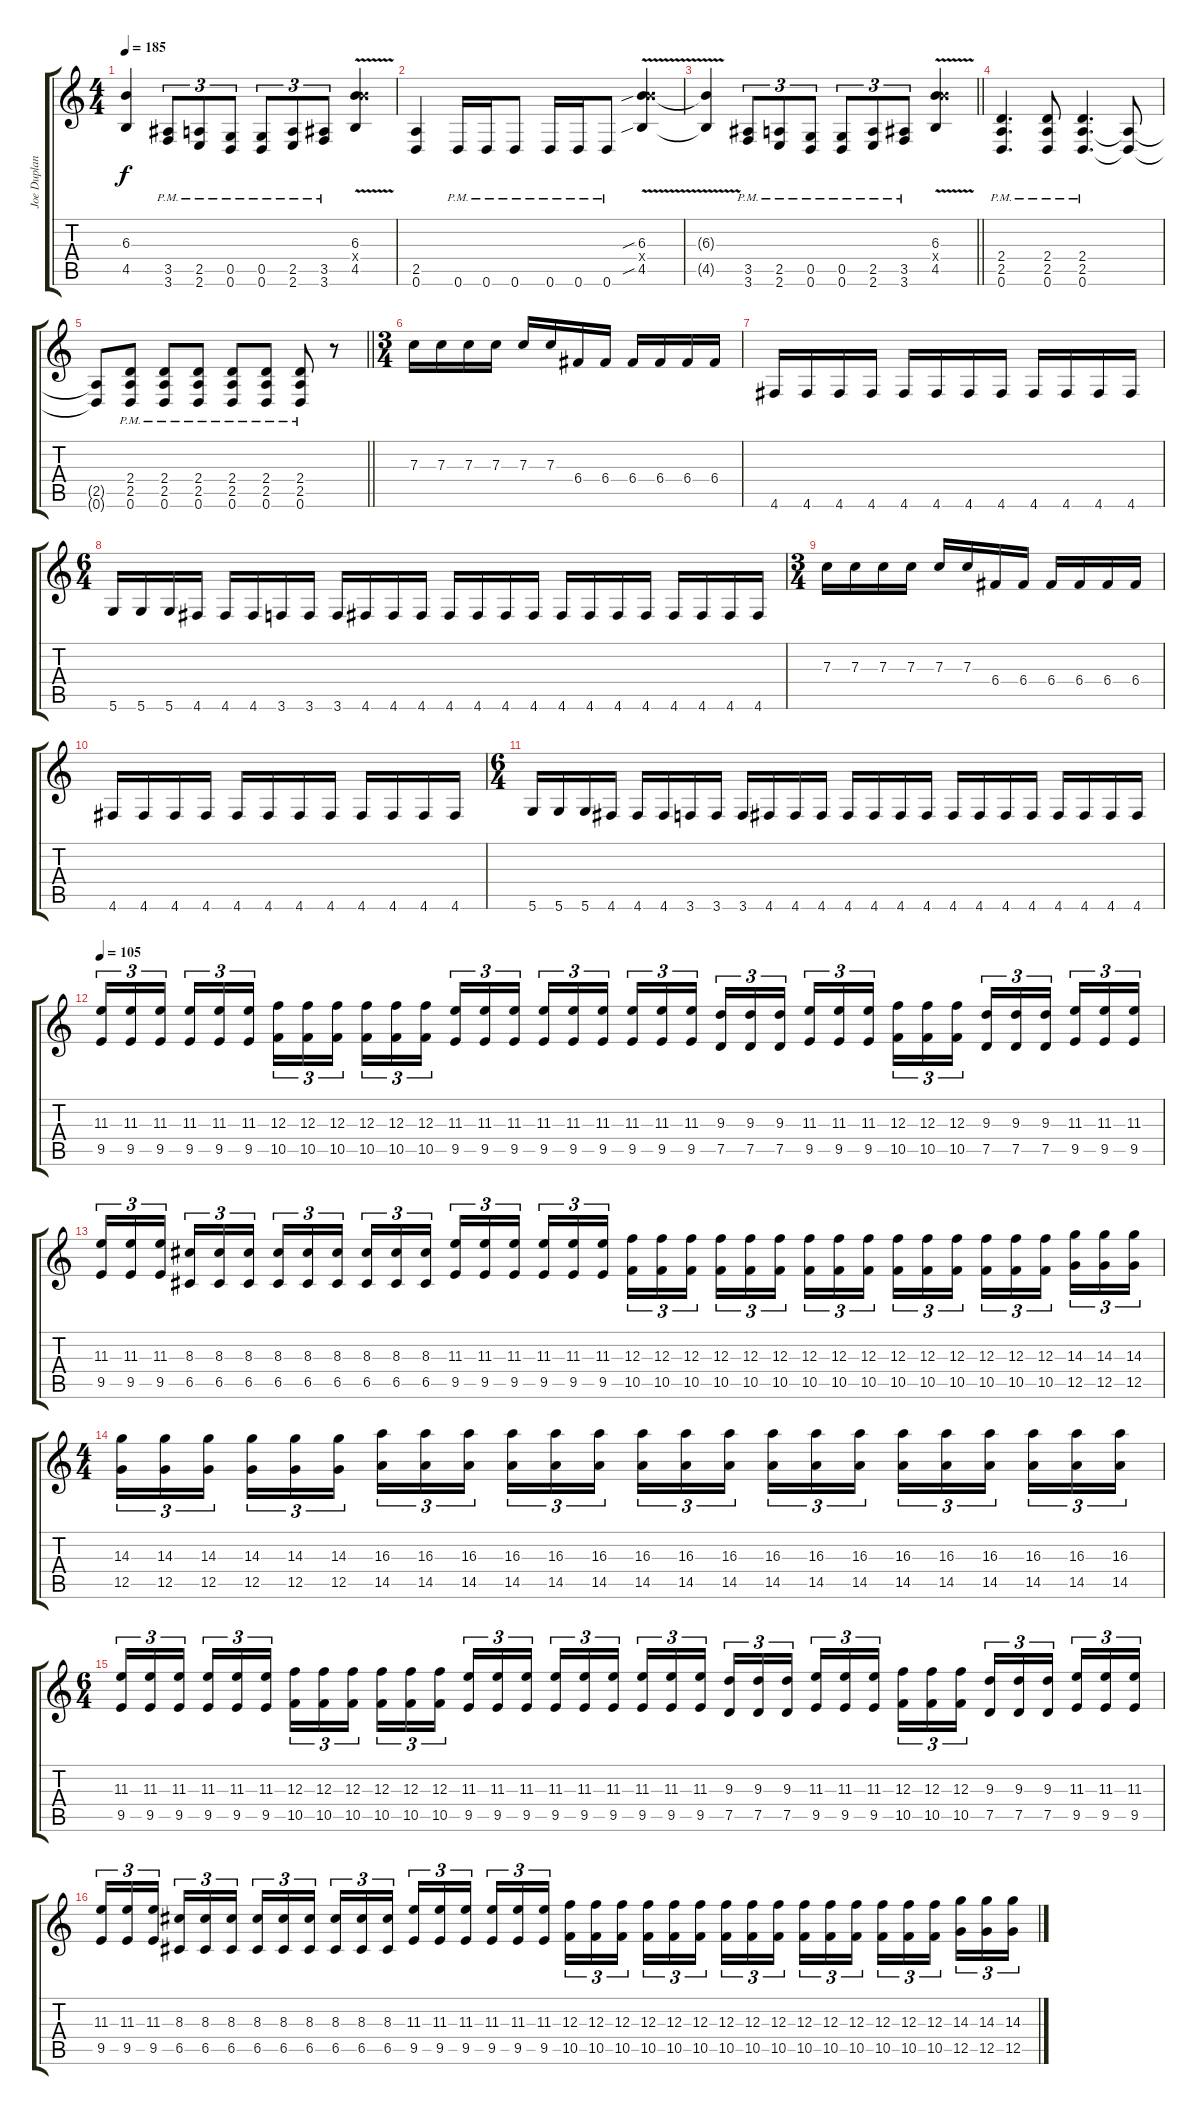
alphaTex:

\track ("Joe Duplantier" "Joe Duplan") {instrument distortionguitar}
\staff {score tabs}
\tuning (D4 A3 F3 C3 G2 D2) {hide}
\ts (4 4)
\tempo 185
\clef g2
\ks c
(6.3{t} 4.5{t}).4{dy f} (3.5{pm} 3.6{pm}).8{tu (3 2)} (2.5{pm} 2.6{pm}).8{tu (3 2)} (0.5{pm} 0.6{pm}).8{tu (3 2)} (0.5{pm} 0.6{pm}).8{tu (3 2)} (2.5{pm} 2.6{pm}).8{tu (3 2)} (3.5{pm} 3.6{pm}).8{tu (3 2)} (6.3{v} 11.4{x} 4.5{v}).4 |
(2.5 0.6).4 0.6{pm}.16 0.6{pm}.16 0.6{pm}.8 0.6{pm}.16 0.6{pm}.16 0.6{pm}.8 (6.3{v sib} 11.4{x} 4.5{v sib}).4 |
\barLineRight lightlight
(6.3{t} 4.5{t}).4 (3.5{pm} 3.6{pm}).8{tu (3 2)} (2.5{pm} 2.6{pm}).8{tu (3 2)} (0.5{pm} 0.6{pm}).8{tu (3 2)} (0.5{pm} 0.6{pm}).8{tu (3 2)} (2.5{pm} 2.6{pm}).8{tu (3 2)} (3.5{pm} 3.6{pm}).8{tu (3 2)} (6.3{v} 11.4{x} 4.5{v}).4 |
(2.4{pm} 2.5{pm} 0.6{pm}).4{d} (2.4{pm} 2.5{pm} 0.6{pm}).8 (2.4{pm} 2.5{pm} 0.6{pm}).4{d} (2.5{t} 0.6{t}).8 |
\barLineRight lightlight
(2.5{t} 0.6{t}).8 (2.4{pm} 2.5{pm} 0.6{pm}).8 (2.4{pm} 2.5{pm} 0.6{pm}).8 (2.4{pm} 2.5{pm} 0.6{pm}).8 (2.4{pm} 2.5{pm} 0.6{pm}).8 (2.4{pm} 2.5{pm} 0.6{pm}).8 (2.4{pm} 2.5{pm} 0.6{pm}).8 r.8 |
\ts (3 4)
7.3.16 7.3.16 7.3.16 7.3.16 7.3.16 7.3.16 6.4.16 6.4.16 6.4.16 6.4.16 6.4.16 6.4.16 |
4.6.16 4.6.16 4.6.16 4.6.16 4.6.16 4.6.16 4.6.16 4.6.16 4.6.16 4.6.16 4.6.16 4.6.16 |
\ts (6 4)
5.6.16 5.6.16 5.6.16 4.6.16 4.6.16 4.6.16 3.6.16 3.6.16 3.6.16 4.6.16 4.6.16 4.6.16 4.6.16 4.6.16 4.6.16 4.6.16 4.6.16 4.6.16 4.6.16 4.6.16 4.6.16 4.6.16 4.6.16 4.6.16 |
\ts (3 4)
7.3.16 7.3.16 7.3.16 7.3.16 7.3.16 7.3.16 6.4.16 6.4.16 6.4.16 6.4.16 6.4.16 6.4.16 |
4.6.16 4.6.16 4.6.16 4.6.16 4.6.16 4.6.16 4.6.16 4.6.16 4.6.16 4.6.16 4.6.16 4.6.16 |
\ts (6 4)
5.6.16 5.6.16 5.6.16 4.6.16 4.6.16 4.6.16 3.6.16 3.6.16 3.6.16 4.6.16 4.6.16 4.6.16 4.6.16 4.6.16 4.6.16 4.6.16 4.6.16 4.6.16 4.6.16 4.6.16 4.6.16 4.6.16 4.6.16 4.6.16 |
\tempo 105
(11.3 9.5).16{tu (3 2)} (11.3 9.5).16{tu (3 2)} (11.3 9.5).16{tu (3 2) beam splitsecondary} (11.3 9.5).16{tu (3 2)} (11.3 9.5).16{tu (3 2)} (11.3 9.5).16{tu (3 2) beam splitsecondary} (12.3 10.5).16{tu (3 2)} (12.3 10.5).16{tu (3 2)} (12.3 10.5).16{tu (3 2) beam splitsecondary} (12.3 10.5).16{tu (3 2)} (12.3 10.5).16{tu (3 2)} (12.3 10.5).16{tu (3 2) beam splitsecondary} (11.3 9.5).16{tu (3 2)} (11.3 9.5).16{tu (3 2)} (11.3 9.5).16{tu (3 2) beam splitsecondary} (11.3 9.5).16{tu (3 2)} (11.3 9.5).16{tu (3 2)} (11.3 9.5).16{tu (3 2)} (11.3 9.5).16{tu (3 2)} (11.3 9.5).16{tu (3 2)} (11.3 9.5).16{tu (3 2) beam splitsecondary} (9.3 7.5).16{tu (3 2)} (9.3 7.5).16{tu (3 2)} (9.3 7.5).16{tu (3 2) beam splitsecondary} (11.3 9.5).16{tu (3 2)} (11.3 9.5).16{tu (3 2)} (11.3 9.5).16{tu (3 2) beam splitsecondary} (12.3 10.5).16{tu (3 2)} (12.3 10.5).16{tu (3 2)} (12.3 10.5).16{tu (3 2) beam splitsecondary} (9.3 7.5).16{tu (3 2)} (9.3 7.5).16{tu (3 2)} (9.3 7.5).16{tu (3 2) beam splitsecondary} (11.3 9.5).16{tu (3 2)} (11.3 9.5).16{tu (3 2)} (11.3 9.5).16{tu (3 2)} |
(11.3 9.5).16{tu (3 2)} (11.3 9.5).16{tu (3 2)} (11.3 9.5).16{tu (3 2) beam splitsecondary} (8.3 6.5).16{tu (3 2)} (8.3 6.5).16{tu (3 2)} (8.3 6.5).16{tu (3 2) beam splitsecondary} (8.3 6.5).16{tu (3 2)} (8.3 6.5).16{tu (3 2)} (8.3 6.5).16{tu (3 2) beam splitsecondary} (8.3 6.5).16{tu (3 2)} (8.3 6.5).16{tu (3 2)} (8.3 6.5).16{tu (3 2) beam splitsecondary} (11.3 9.5).16{tu (3 2)} (11.3 9.5).16{tu (3 2)} (11.3 9.5).16{tu (3 2) beam splitsecondary} (11.3 9.5).16{tu (3 2)} (11.3 9.5).16{tu (3 2)} (11.3 9.5).16{tu (3 2)} (12.3 10.5).16{tu (3 2)} (12.3 10.5).16{tu (3 2)} (12.3 10.5).16{tu (3 2) beam splitsecondary} (12.3 10.5).16{tu (3 2)} (12.3 10.5).16{tu (3 2)} (12.3 10.5).16{tu (3 2) beam splitsecondary} (12.3 10.5).16{tu (3 2)} (12.3 10.5).16{tu (3 2)} (12.3 10.5).16{tu (3 2) beam splitsecondary} (12.3 10.5).16{tu (3 2)} (12.3 10.5).16{tu (3 2)} (12.3 10.5).16{tu (3 2) beam splitsecondary} (12.3 10.5).16{tu (3 2)} (12.3 10.5).16{tu (3 2)} (12.3 10.5).16{tu (3 2) beam splitsecondary} (14.3 12.5).16{tu (3 2)} (14.3 12.5).16{tu (3 2)} (14.3 12.5).16{tu (3 2)} |
\ts (4 4)
(14.3 12.5).16{tu (3 2)} (14.3 12.5).16{tu (3 2)} (14.3 12.5).16{tu (3 2) beam splitsecondary} (14.3 12.5).16{tu (3 2)} (14.3 12.5).16{tu (3 2)} (14.3 12.5).16{tu (3 2)} (16.3 14.5).16{tu (3 2)} (16.3 14.5).16{tu (3 2)} (16.3 14.5).16{tu (3 2) beam splitsecondary} (16.3 14.5).16{tu (3 2)} (16.3 14.5).16{tu (3 2)} (16.3 14.5).16{tu (3 2)} (16.3 14.5).16{tu (3 2)} (16.3 14.5).16{tu (3 2)} (16.3 14.5).16{tu (3 2) beam splitsecondary} (16.3 14.5).16{tu (3 2)} (16.3 14.5).16{tu (3 2)} (16.3 14.5).16{tu (3 2)} (16.3 14.5).16{tu (3 2)} (16.3 14.5).16{tu (3 2)} (16.3 14.5).16{tu (3 2) beam splitsecondary} (16.3 14.5).16{tu (3 2)} (16.3 14.5).16{tu (3 2)} (16.3 14.5).16{tu (3 2)} |
\ts (6 4)
(11.3 9.5).16{tu (3 2)} (11.3 9.5).16{tu (3 2)} (11.3 9.5).16{tu (3 2) beam splitsecondary} (11.3 9.5).16{tu (3 2)} (11.3 9.5).16{tu (3 2)} (11.3 9.5).16{tu (3 2) beam splitsecondary} (12.3 10.5).16{tu (3 2)} (12.3 10.5).16{tu (3 2)} (12.3 10.5).16{tu (3 2) beam splitsecondary} (12.3 10.5).16{tu (3 2)} (12.3 10.5).16{tu (3 2)} (12.3 10.5).16{tu (3 2) beam splitsecondary} (11.3 9.5).16{tu (3 2)} (11.3 9.5).16{tu (3 2)} (11.3 9.5).16{tu (3 2) beam splitsecondary} (11.3 9.5).16{tu (3 2)} (11.3 9.5).16{tu (3 2)} (11.3 9.5).16{tu (3 2)} (11.3 9.5).16{tu (3 2)} (11.3 9.5).16{tu (3 2)} (11.3 9.5).16{tu (3 2) beam splitsecondary} (9.3 7.5).16{tu (3 2)} (9.3 7.5).16{tu (3 2)} (9.3 7.5).16{tu (3 2) beam splitsecondary} (11.3 9.5).16{tu (3 2)} (11.3 9.5).16{tu (3 2)} (11.3 9.5).16{tu (3 2) beam splitsecondary} (12.3 10.5).16{tu (3 2)} (12.3 10.5).16{tu (3 2)} (12.3 10.5).16{tu (3 2) beam splitsecondary} (9.3 7.5).16{tu (3 2)} (9.3 7.5).16{tu (3 2)} (9.3 7.5).16{tu (3 2) beam splitsecondary} (11.3 9.5).16{tu (3 2)} (11.3 9.5).16{tu (3 2)} (11.3 9.5).16{tu (3 2)} |
(11.3 9.5).16{tu (3 2)} (11.3 9.5).16{tu (3 2)} (11.3 9.5).16{tu (3 2) beam splitsecondary} (8.3 6.5).16{tu (3 2)} (8.3 6.5).16{tu (3 2)} (8.3 6.5).16{tu (3 2) beam splitsecondary} (8.3 6.5).16{tu (3 2)} (8.3 6.5).16{tu (3 2)} (8.3 6.5).16{tu (3 2) beam splitsecondary} (8.3 6.5).16{tu (3 2)} (8.3 6.5).16{tu (3 2)} (8.3 6.5).16{tu (3 2) beam splitsecondary} (11.3 9.5).16{tu (3 2)} (11.3 9.5).16{tu (3 2)} (11.3 9.5).16{tu (3 2) beam splitsecondary} (11.3 9.5).16{tu (3 2)} (11.3 9.5).16{tu (3 2)} (11.3 9.5).16{tu (3 2)} (12.3 10.5).16{tu (3 2)} (12.3 10.5).16{tu (3 2)} (12.3 10.5).16{tu (3 2) beam splitsecondary} (12.3 10.5).16{tu (3 2)} (12.3 10.5).16{tu (3 2)} (12.3 10.5).16{tu (3 2) beam splitsecondary} (12.3 10.5).16{tu (3 2)} (12.3 10.5).16{tu (3 2)} (12.3 10.5).16{tu (3 2) beam splitsecondary} (12.3 10.5).16{tu (3 2)} (12.3 10.5).16{tu (3 2)} (12.3 10.5).16{tu (3 2) beam splitsecondary} (12.3 10.5).16{tu (3 2)} (12.3 10.5).16{tu (3 2)} (12.3 10.5).16{tu (3 2) beam splitsecondary} (14.3 12.5).16{tu (3 2)} (14.3 12.5).16{tu (3 2)} (14.3 12.5).16{tu (3 2)}
